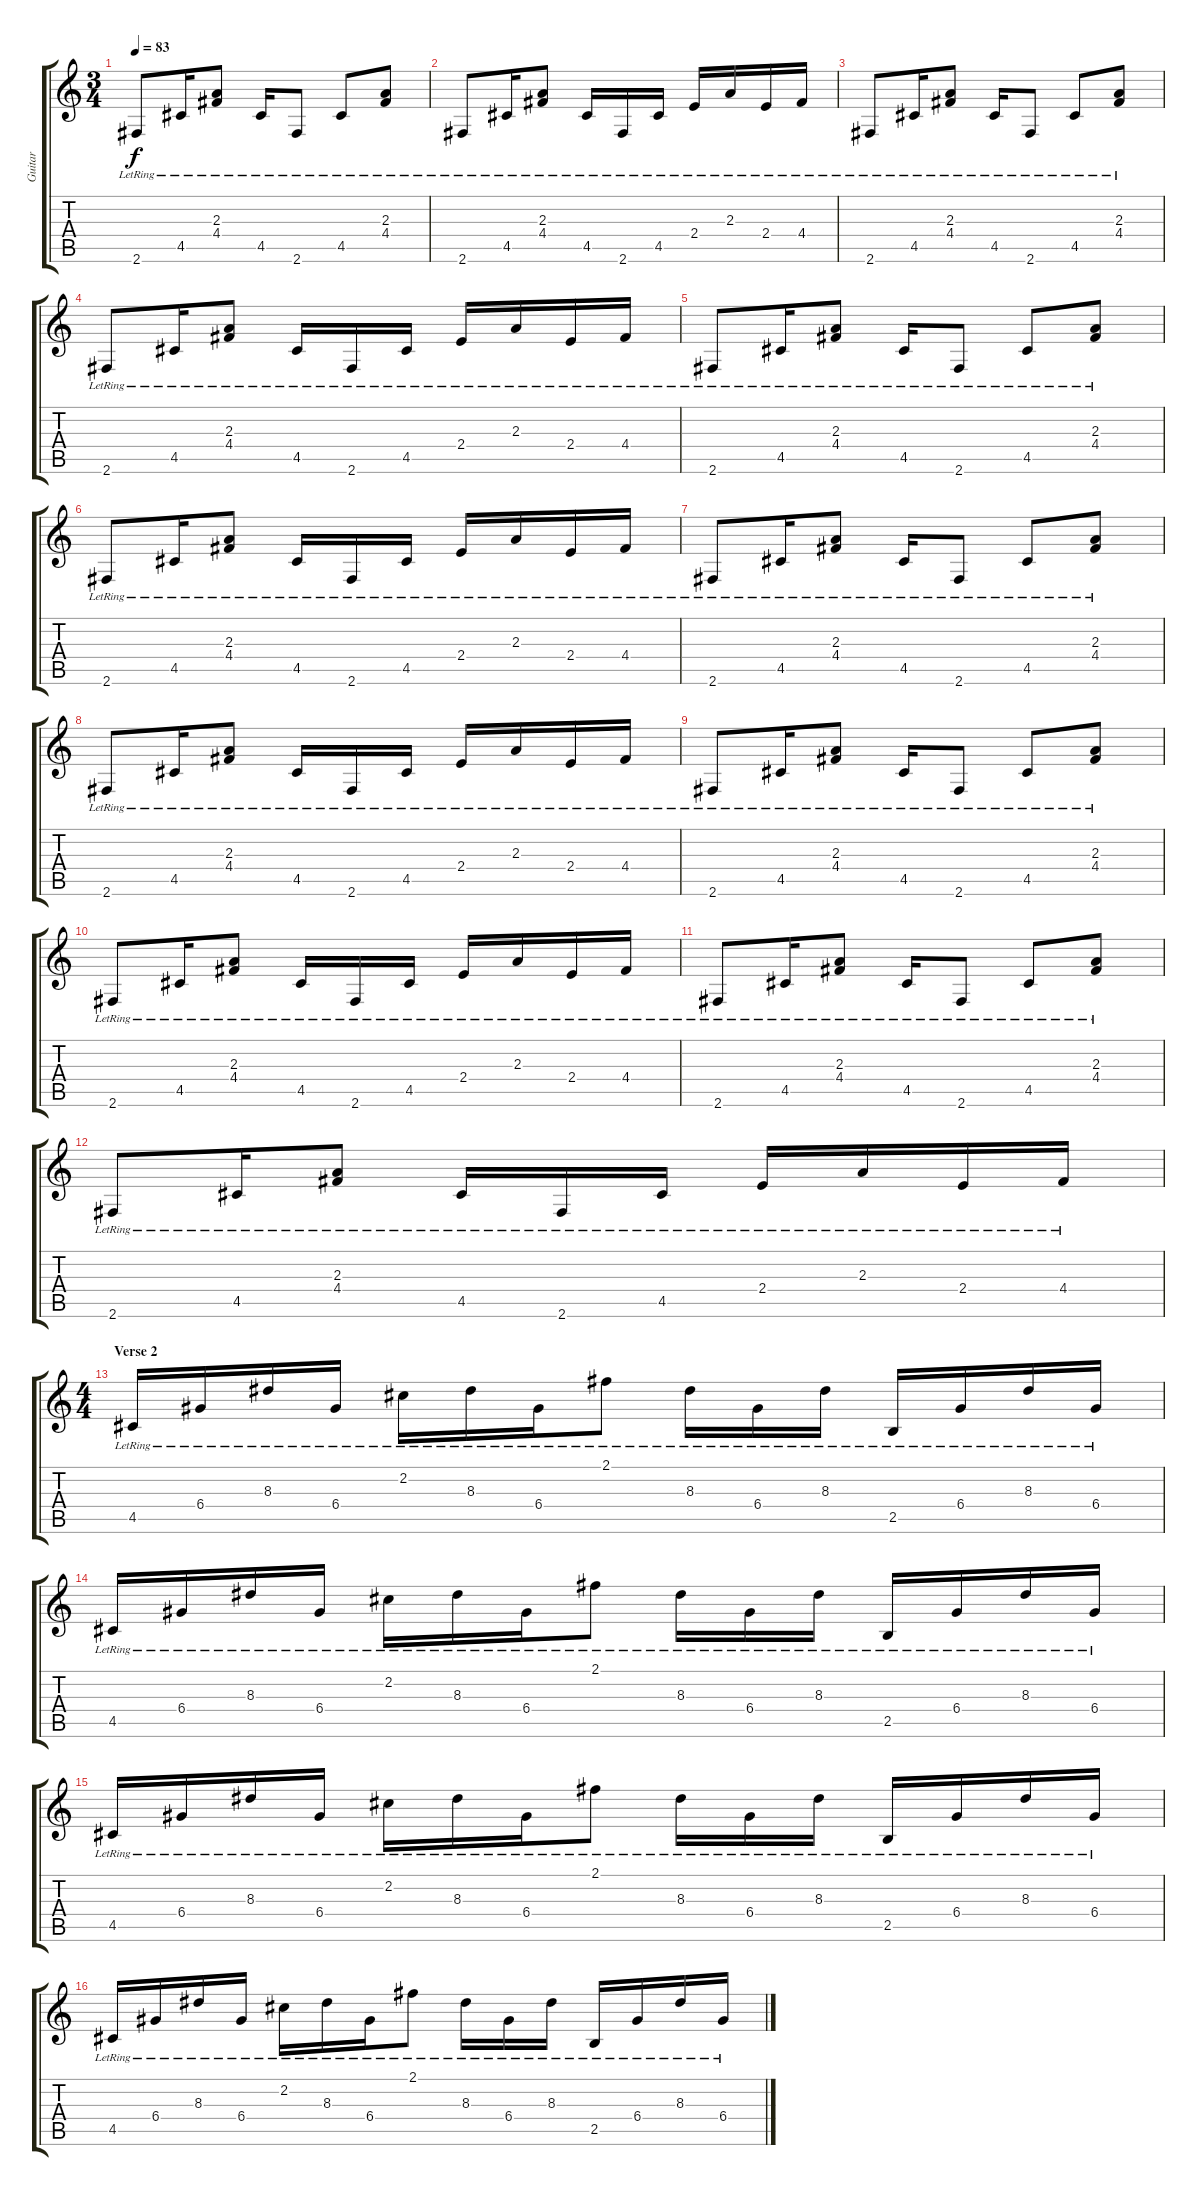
\track ("Guitar" "Guitar") {instrument acousticguitarnylon}
\staff {score tabs}
\tuning (E4 B3 G3 D3 A2 E2) {hide}
\ts (3 4)
\tempo 83
\clef g2
\ks c
2.6{lr}.8{dy f} 4.5{lr}.16 (2.3{lr} 4.4{lr}).8 4.5{lr}.16 2.6{lr}.8 4.5{lr}.8 (2.3{lr} 4.4{lr}).8 |
2.6{lr}.8 4.5{lr}.16 (2.3{lr} 4.4{lr}).8 4.5{lr}.16 2.6{lr}.16 4.5{lr}.16 2.4{lr}.16 2.3{lr}.16 2.4{lr}.16 4.4{lr}.16 |
2.6{lr}.8 4.5{lr}.16 (2.3{lr} 4.4{lr}).8 4.5{lr}.16 2.6{lr}.8 4.5{lr}.8 (2.3{lr} 4.4{lr}).8 |
2.6{lr}.8 4.5{lr}.16 (2.3{lr} 4.4{lr}).8 4.5{lr}.16 2.6{lr}.16 4.5{lr}.16 2.4{lr}.16 2.3{lr}.16 2.4{lr}.16 4.4{lr}.16 |
2.6{lr}.8 4.5{lr}.16 (2.3{lr} 4.4{lr}).8 4.5{lr}.16 2.6{lr}.8 4.5{lr}.8 (2.3{lr} 4.4{lr}).8 |
2.6{lr}.8 4.5{lr}.16 (2.3{lr} 4.4{lr}).8 4.5{lr}.16 2.6{lr}.16 4.5{lr}.16 2.4{lr}.16 2.3{lr}.16 2.4{lr}.16 4.4{lr}.16 |
2.6{lr}.8 4.5{lr}.16 (2.3{lr} 4.4{lr}).8 4.5{lr}.16 2.6{lr}.8 4.5{lr}.8 (2.3{lr} 4.4{lr}).8 |
2.6{lr}.8 4.5{lr}.16 (2.3{lr} 4.4{lr}).8 4.5{lr}.16 2.6{lr}.16 4.5{lr}.16 2.4{lr}.16 2.3{lr}.16 2.4{lr}.16 4.4{lr}.16 |
2.6{lr}.8 4.5{lr}.16 (2.3{lr} 4.4{lr}).8 4.5{lr}.16 2.6{lr}.8 4.5{lr}.8 (2.3{lr} 4.4{lr}).8 |
2.6{lr}.8 4.5{lr}.16 (2.3{lr} 4.4{lr}).8 4.5{lr}.16 2.6{lr}.16 4.5{lr}.16 2.4{lr}.16 2.3{lr}.16 2.4{lr}.16 4.4{lr}.16 |
2.6{lr}.8 4.5{lr}.16 (2.3{lr} 4.4{lr}).8 4.5{lr}.16 2.6{lr}.8 4.5{lr}.8 (2.3{lr} 4.4{lr}).8 |
2.6{lr}.8 4.5{lr}.16 (2.3{lr} 4.4{lr}).8 4.5{lr}.16 2.6{lr}.16 4.5{lr}.16 2.4{lr}.16 2.3{lr}.16 2.4{lr}.16 4.4{lr}.16 |
\ts (4 4)
\section ("" "Verse 2")
4.5{lr}.16 6.4{lr}.16 8.3{lr}.16 6.4{lr}.16 2.2{lr}.16 8.3{lr}.16 6.4{lr}.16 2.1{lr}.8 8.3{lr}.16 6.4{lr}.16 8.3{lr}.16 2.5{lr}.16 6.4{lr}.16 8.3{lr}.16 6.4{lr}.16 |
4.5{lr}.16 6.4{lr}.16 8.3{lr}.16 6.4{lr}.16 2.2{lr}.16 8.3{lr}.16 6.4{lr}.16 2.1{lr}.8 8.3{lr}.16 6.4{lr}.16 8.3{lr}.16 2.5{lr}.16 6.4{lr}.16 8.3{lr}.16 6.4{lr}.16 |
4.5{lr}.16 6.4{lr}.16 8.3{lr}.16 6.4{lr}.16 2.2{lr}.16 8.3{lr}.16 6.4{lr}.16 2.1{lr}.8 8.3{lr}.16 6.4{lr}.16 8.3{lr}.16 2.5{lr}.16 6.4{lr}.16 8.3{lr}.16 6.4{lr}.16 |
4.5{lr}.16 6.4{lr}.16 8.3{lr}.16 6.4{lr}.16 2.2{lr}.16 8.3{lr}.16 6.4{lr}.16 2.1{lr}.8 8.3{lr}.16 6.4{lr}.16 8.3{lr}.16 2.5{lr}.16 6.4{lr}.16 8.3{lr}.16 6.4{lr}.16
